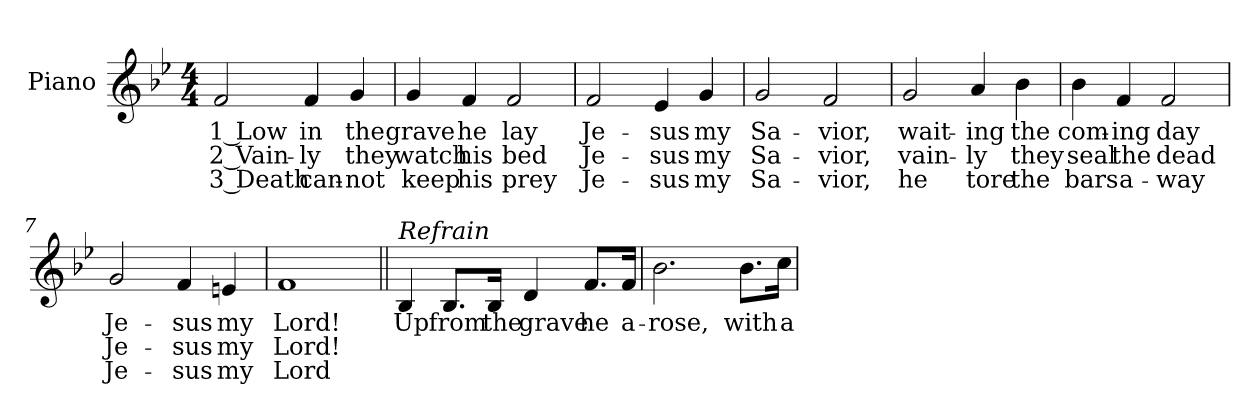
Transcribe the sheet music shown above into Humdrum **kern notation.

**kern	**text	**text	**text
*part1	*part1	*part1	*part1
*staff1	*staff1	*staff1	*staff1
*I"Piano	*	*	*
*I'Pno.	*	*	*
!!LO:PB:g=z
*clefG2	*	*	*
*k[b-e-]	*	*	*
*B-:	*	*	*
*M4/4	*	*	*
=1	=1	=1	=1
!	!LO:LY:b:color=#000000	!LO:LY:b:color=#000000	!LO:LY:b:color=#000000
2fi/	1 Low	2 Vain-	3 Death
!	!LO:LY:b:color=#000000	!LO:LY:b:color=#000000	!LO:LY:b:color=#000000
4fi/	in	-ly	can-
!	!LO:LY:b:color=#000000	!LO:LY:b:color=#000000	!LO:LY:b:color=#000000
4gi/	the	they	-not
=2	=2	=2	=2
!	!LO:LY:b:color=#000000	!LO:LY:b:color=#000000	!LO:LY:b:color=#000000
4gi/	grave	watch	keep
!	!LO:LY:b:color=#000000	!LO:LY:b:color=#000000	!LO:LY:b:color=#000000
4fi/	he	his	his
!	!LO:LY:b:color=#000000	!LO:LY:b:color=#000000	!LO:LY:b:color=#000000
2fi/	lay	bed	prey
=3	=3	=3	=3
!	!LO:LY:b:color=#000000	!LO:LY:b:color=#000000	!LO:LY:b:color=#000000
2fi/	Je-	Je-	Je-
!	!LO:LY:b:color=#000000	!LO:LY:b:color=#000000	!LO:LY:b:color=#000000
4e-i/	-sus	-sus	-sus
!	!LO:LY:b:color=#000000	!LO:LY:b:color=#000000	!LO:LY:b:color=#000000
4gi/	my	my	my
=4	=4	=4	=4
!	!LO:LY:b:color=#000000	!LO:LY:b:color=#000000	!LO:LY:b:color=#000000
2gi/	Sa-	Sa-	Sa-
!	!LO:LY:b:color=#000000	!LO:LY:b:color=#000000	!LO:LY:b:color=#000000
2fi/	-vior,	-vior,	-vior,
!!LO:LB:g=z
=5	=5	=5	=5
!	!LO:LY:b:color=#000000	!LO:LY:b:color=#000000	!LO:LY:b:color=#000000
2gi/	wait-	vain-	he
!	!LO:LY:b:color=#000000	!LO:LY:b:color=#000000	!LO:LY:b:color=#000000
4ai/	-ing	-ly	tore
!	!LO:LY:b:color=#000000	!LO:LY:b:color=#000000	!LO:LY:b:color=#000000
4b-i\	the	they	the
=6	=6	=6	=6
!	!LO:LY:b:color=#000000	!LO:LY:b:color=#000000	!LO:LY:b:color=#000000
4b-i\	com-	seal	bars
!	!LO:LY:b:color=#000000	!LO:LY:b:color=#000000	!LO:LY:b:color=#000000
4fi/	-ing	the	a-
!	!LO:LY:b:color=#000000	!LO:LY:b:color=#000000	!LO:LY:b:color=#000000
2fi/	day	dead	-way
=7	=7	=7	=7
!	!LO:LY:b:color=#000000	!LO:LY:b:color=#000000	!LO:LY:b:color=#000000
2gi/	Je-	Je-	Je-
!	!LO:LY:b:color=#000000	!LO:LY:b:color=#000000	!LO:LY:b:color=#000000
4fi/	-sus	-sus	-sus
!	!LO:LY:b:color=#000000	!LO:LY:b:color=#000000	!LO:LY:b:color=#000000
4eni/	my	my	my
=8	=8	=8	=8
!	!LO:LY:b:color=#000000	!LO:LY:b:color=#000000	!LO:LY:b:color=#000000
1fi	Lord!	Lord!	Lord
!!LO:LB:g=z
=9||	=9||	=9||	=9||
!LO:TX:a:i:t=Refrain	!	!	!
!	!LO:LY:b:color=#000000	!	!
4B-i/	Up	.	.
!	!LO:LY:b:color=#000000	!	!
8.B-i/L	from	.	.
!	!LO:LY:b:color=#000000	!	!
16B-i/Jk	the	.	.
!	!LO:LY:b:color=#000000	!	!
4di/	grave	.	.
!	!LO:LY:b:color=#000000	!	!
8.fi/L	he	.	.
!	!LO:LY:b:color=#000000	!	!
16fi/Jk	a-	.	.
=10	=10	=10	=10
!	!LO:LY:b:color=#000000	!	!
2.b-i\	-rose,	.	.
!	!LO:LY:b:color=#000000	!	!
8.b-i\L	with	.	.
!	!LO:LY:b:color=#000000	!	!
16cci\Jk	a	.	.
=	=	=	=
*-	*-	*-	*-
